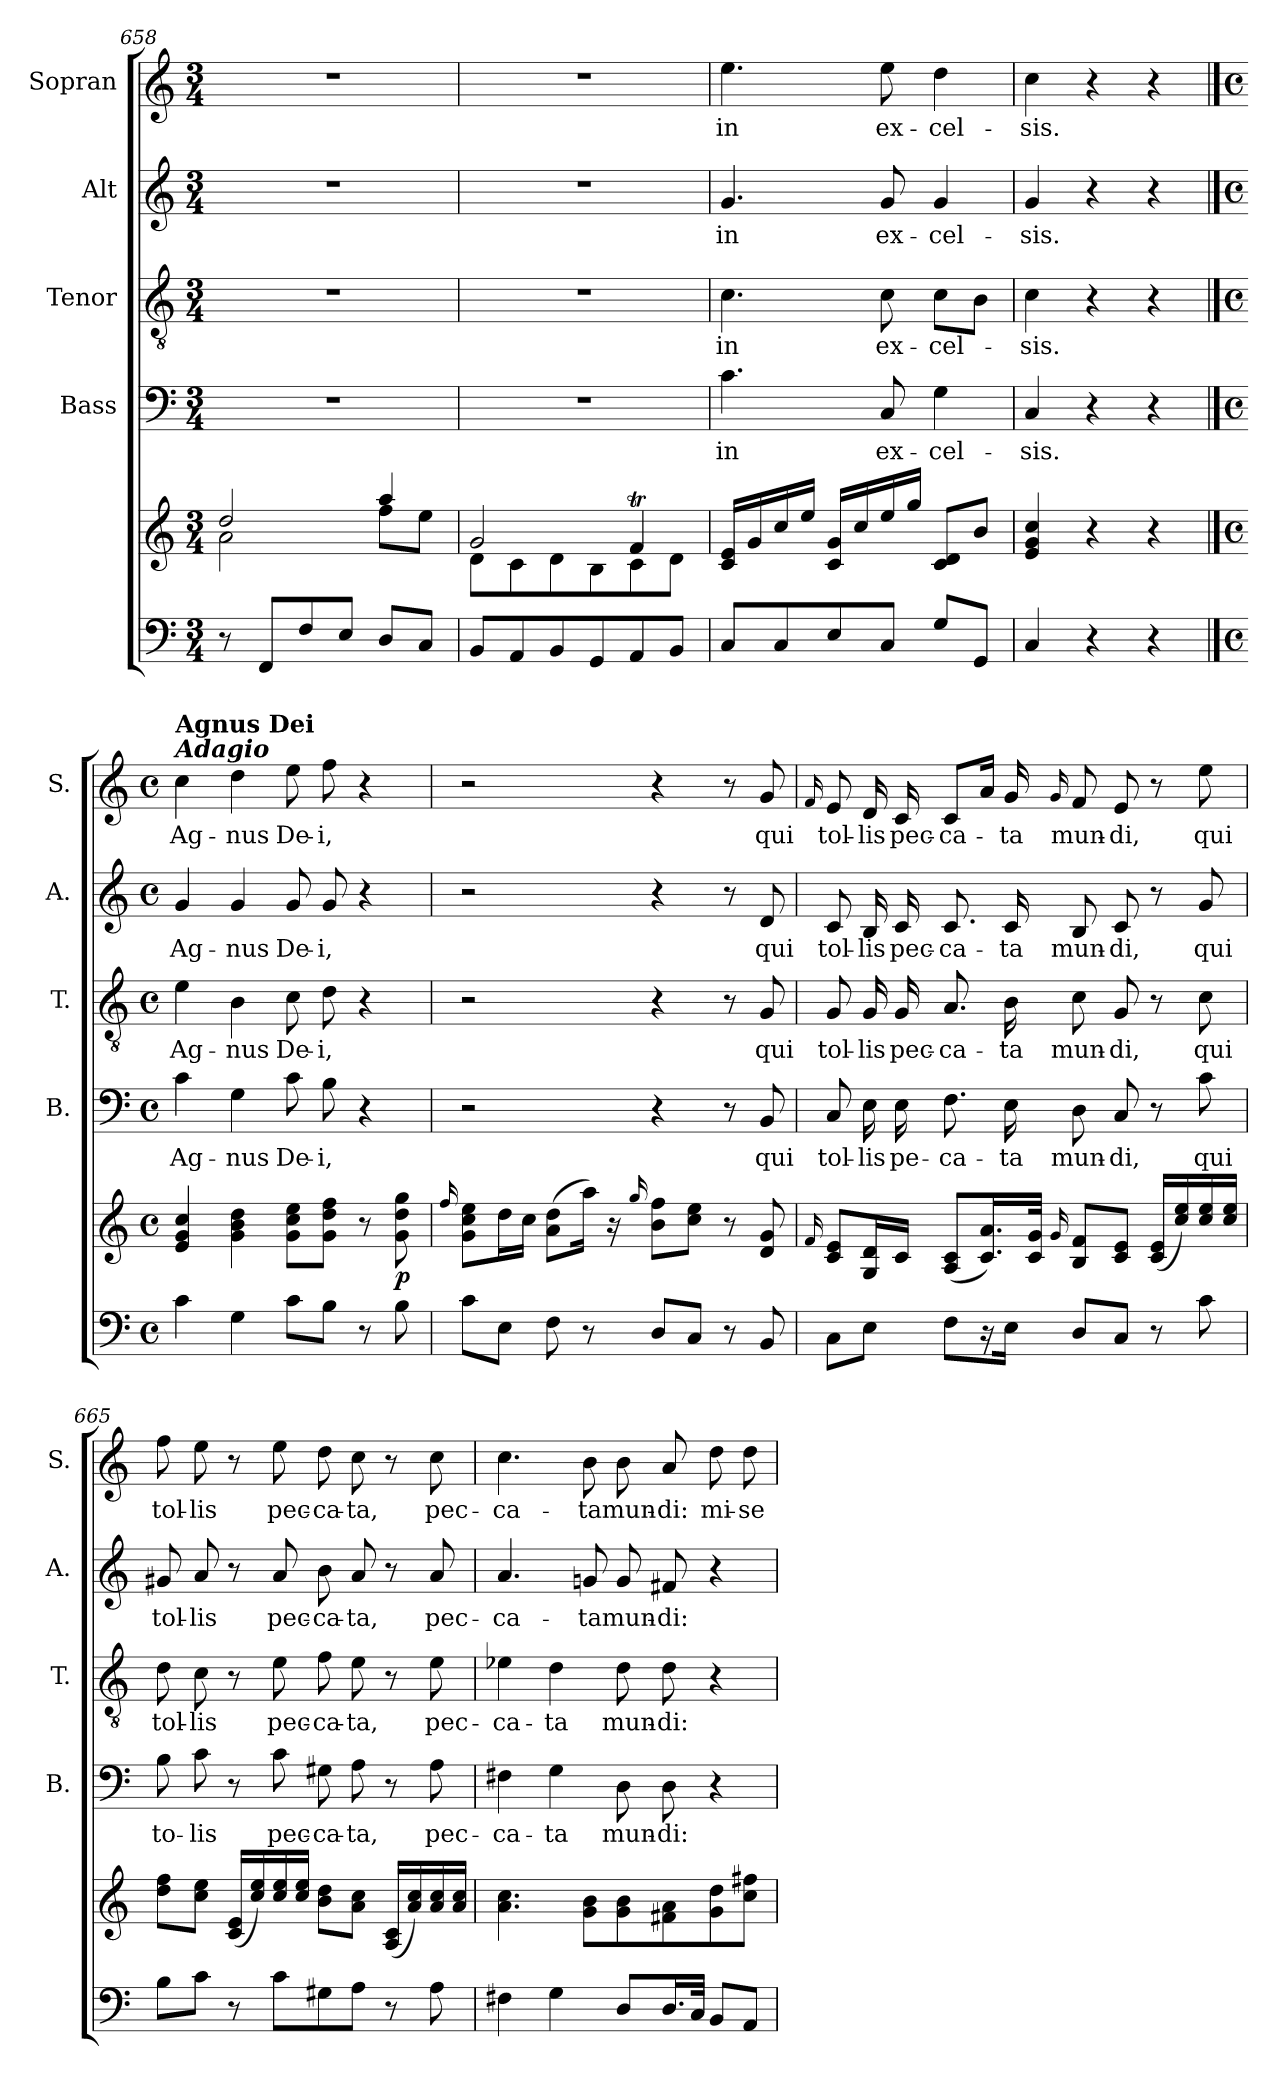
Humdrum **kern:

**kern	**kern	**dynam	**kern	**text	**kern	**text	**kern	**text	**kern	**text
*part5	*part5	*part5	*part4	*part4	*part3	*part3	*part2	*part2	*part1	*part1
*staff6	*staff5	*staff5/6	*staff4	*staff4	*staff3	*staff3	*staff2	*staff2	*staff1	*staff1
*	*	*	*I"Bass	*	*I"Tenor	*	*I"Alt	*	*I"Sopran	*
*	*	*	*I'B.	*	*I'T.	*	*I'A.	*	*I'S.	*
*clefF4	*clefG2	*	*clefF4	*	*clefGv2	*	*clefG2	*	*clefG2	*
*k[]	*k[]	*	*k[]	*	*k[]	*	*k[]	*	*k[]	*
*C:	*C:	*	*C:	*	*C:	*	*C:	*	*C:	*
*M3/4	*M3/4	*	*M3/4	*	*M3/4	*	*M3/4	*	*M3/4	*
=658	=658	=658	=658	=658	=658	=658	=658	=658	=658	=658
*	*^	*	*	*	*	*	*	*	*	*
8r	2dd/	2a\	.	2.r	.	2.r	.	2.r	.	2.r	.
8FF/L	.	.	.	.	.	.	.	.	.	.	.
8F/	.	.	.	.	.	.	.	.	.	.	.
8E/J	.	.	.	.	.	.	.	.	.	.	.
8D/L	4aa/	8ff\L	.	.	.	.	.	.	.	.	.
8C/J	.	8ee\J	.	.	.	.	.	.	.	.	.
=659	=659	=659	=659	=659	=659	=659	=659	=659	=659	=659	=659
8BB/L	2g/	8d\L	.	2.r	.	2.r	.	2.r	.	2.r	.
8AA/	.	8c\	.	.	.	.	.	.	.	.	.
8BB/	.	8d\	.	.	.	.	.	.	.	.	.
8GG/	.	8B\	.	.	.	.	.	.	.	.	.
8AA/	4fT/	8c\	.	.	.	.	.	.	.	.	.
8BB/J	.	8d\J	.	.	.	.	.	.	.	.	.
=660	=660	=660	=660	=660	=660	=660	=660	=660	=660	=660	=660
!	!	!	!	!	!LO:LY:b	!	!LO:LY:b	!	!LO:LY:b	!	!LO:LY:b
*	*v	*v	*	*	*	*	*	*	*	*	*
8C/L	16c/ 16e/LL	.	4.c\	in	4.c\	in	4.g/	in	4.ee\	in
.	16g/	.	.	.	.	.	.	.	.	.
8C/	16cc/	.	.	.	.	.	.	.	.	.
.	16ee/JJ	.	.	.	.	.	.	.	.	.
8E/	16c/ 16g/LL	.	.	.	.	.	.	.	.	.
.	16cc/	.	.	.	.	.	.	.	.	.
!	!	!	!	!LO:LY:b	!	!LO:LY:b	!	!LO:LY:b	!	!LO:LY:b
8C/J	16ee/	.	8C/	ex-	8c\	ex-	8g/	ex-	8ee\	ex-
.	16gg/JJ	.	.	.	.	.	.	.	.	.
!	!	!	!	!LO:LY:b	!	!LO:LY:b	!	!LO:LY:b	!	!LO:LY:b
8G/L	8c/ 8d/L	.	4G\	-cel-	8c\L	-cel-	4g/	-cel-	4dd\	-cel-
8GG/J	8b/J	.	.	.	8B\J	.	.	.	.	.
=661	=661	=661	=661	=661	=661	=661	=661	=661	=661	=661
!	!	!	!	!LO:LY:b	!	!LO:LY:b	!	!LO:LY:b	!	!LO:LY:b
4C/	4e/ 4g/ 4cc/	.	4C/	-sis.	4c\	-sis.	4g/	-sis.	4cc\	-sis.
4r	4r	.	4r	.	4r	.	4r	.	4r	.
4r	4r	.	4r	.	4r	.	4r	.	4r	.
!!LO:PB:g=z
==662	==662	==662	==662	==662	==662	==662	==662	==662	==662	==662
*M4/4	*M4/4	*	*M4/4	*	*M4/4	*	*M4/4	*	*M4/4	*
*met(c)	*met(c)	*	*met(c)	*	*met(c)	*	*met(c)	*	*met(c)	*
!	!	!	!	!	!	!	!	!	!LO:TX:a:Bi:t=Adagio	!
!	!	!	!	!	!	!	!	!	!LO:TX:a:B:t=Agnus Dei	!
!	!	!	!	!LO:LY:b	!	!LO:LY:b	!	!LO:LY:b	!	!LO:LY:b
4c\	4e/ 4g/ 4cc/	.	4c\	Ag-	4e\	Ag-	4g/	Ag-	4cc\	Ag-
!	!	!	!	!LO:LY:b	!	!LO:LY:b	!	!LO:LY:b	!	!LO:LY:b
4G\	4g\ 4b\ 4dd\	.	4G\	-nus	4B\	-nus	4g/	-nus	4dd\	-nus
!	!	!	!	!LO:LY:b	!	!LO:LY:b	!	!LO:LY:b	!	!LO:LY:b
8c\L	8g\ 8cc\ 8ee\L	.	8c\	De-	8c\	De-	8g/	De-	8ee\	De-
!	!	!	!	!LO:LY:b	!	!LO:LY:b	!	!LO:LY:b	!	!LO:LY:b
8B\J	8g\ 8dd\ 8ff\J	.	8B\	-i,	8d\	-i,	8g/	-i,	8ff\	-i,
8r	8r	.	4r	.	4r	.	4r	.	4r	.
!	!	!LO:DY:b	!	!	!	!	!	!	!	!
8B\	8g\ 8dd\ 8gg\	p	.	.	.	.	.	.	.	.
=663	=663	=663	=663	=663	=663	=663	=663	=663	=663	=663
.	16qqff/	.	.	.	.	.	.	.	.	.
8c\L	8g\ 8cc\ 8ee\L	.	2r	.	2r	.	2r	.	2r	.
8E\J	16dd\L	.	.	.	.	.	.	.	.	.
.	16cc\JJ	.	.	.	.	.	.	.	.	.
8F\	(>8a\ 8dd\L	.	.	.	.	.	.	.	.	.
8r	16aa\Jk)	.	.	.	.	.	.	.	.	.
.	16r	.	.	.	.	.	.	.	.	.
.	16qqgg/	.	.	.	.	.	.	.	.	.
8D/L	8b\ 8ff\L	.	4r	.	4r	.	4r	.	4r	.
8C/J	8cc\ 8ee\J	.	.	.	.	.	.	.	.	.
8r	8r	.	8r	.	8r	.	8r	.	8r	.
!	!	!	!	!LO:LY:b	!	!LO:LY:b	!	!LO:LY:b	!	!LO:LY:b
8BB/	8d/ 8g/	.	8BB/	qui	8G/	qui	8d/	qui	8g/	qui
=664	=664	=664	=664	=664	=664	=664	=664	=664	=664	=664
.	16qqf/	.	.	.	.	.	.	.	16qqf/	.
!	!	!	!	!LO:LY:b	!	!LO:LY:b	!	!LO:LY:b	!	!LO:LY:b
8C\L	8c/ 8e/L	.	8C/	tol-	8G/	tol-	8c/	tol-	8e/	tol-
!	!	!	!	!LO:LY:b	!	!LO:LY:b	!	!LO:LY:b	!	!LO:LY:b
8E\J	16G/ 16d/L	.	16E\	-lis	16G/	-lis	16B/	-lis	16d/	-lis
!	!	!	!	!LO:LY:b	!	!LO:LY:b	!	!LO:LY:b	!	!LO:LY:b
.	16c/JJ	.	16E\	pe-	16G/	pec-	16c/	pec-	16c/	pec-
!	!	!	!	!LO:LY:b	!	!LO:LY:b	!	!LO:LY:b	!	!LO:LY:b
8F\L	(<8A/ 8c/L	.	8.F\	-ca-	8.A/	-ca-	8.c/	-ca-	8c/L	-ca-
16r	16.c/ 16.a/L)	.	.	.	.	.	.	.	16a/Jk	.
!	!	!	!	!LO:LY:b	!	!LO:LY:b	!	!LO:LY:b	!	!LO:LY:b
16E\Jk	.	.	16E\	-ta	16B\	-ta	16c/	-ta	16g/	-ta
.	32c/ 32g/JJk	.	.	.	.	.	.	.	.	.
.	16qqg/	.	.	.	.	.	.	.	16qqg/	.
!	!	!	!	!LO:LY:b	!	!LO:LY:b	!	!LO:LY:b	!	!LO:LY:b
8D/L	8B/ 8f/L	.	8D\	mun-	8c\	mun-	8B/	mun-	8f/	mun-
!	!	!	!	!LO:LY:b	!	!LO:LY:b	!	!LO:LY:b	!	!LO:LY:b
8C/J	8c/ 8e/J	.	8C/	-di,	8G/	-di,	8c/	-di,	8e/	-di,
8r	(<16c/ 16e/LL	.	8r	.	8r	.	8r	.	8r	.
.	16cc/ 16ee/)	.	.	.	.	.	.	.	.	.
!	!	!	!	!LO:LY:b	!	!LO:LY:b	!	!LO:LY:b	!	!LO:LY:b
8c\	16cc/ 16ee/	.	8c\	qui	8c\	qui	8g/	qui	8ee\	qui
.	16cc/ 16ee/JJ	.	.	.	.	.	.	.	.	.
!!LO:LB:g=z
=665	=665	=665	=665	=665	=665	=665	=665	=665	=665	=665
!	!	!	!	!LO:LY:b	!	!LO:LY:b	!	!LO:LY:b	!	!LO:LY:b
8B\L	8dd\ 8ff\L	.	8B\	to-	8d\	tol-	8g#X/	tol-	8ff\	tol-
!	!	!	!	!LO:LY:b	!	!LO:LY:b	!	!LO:LY:b	!	!LO:LY:b
8c\J	8cc\ 8ee\J	.	8c\	-lis	8c\	-lis	8a/	-lis	8ee\	-lis
8r	(<16c/ 16e/LL	.	8r	.	8r	.	8r	.	8r	.
.	16cc/ 16ee/)	.	.	.	.	.	.	.	.	.
!	!	!	!	!LO:LY:b	!	!LO:LY:b	!	!LO:LY:b	!	!LO:LY:b
8c\L	16cc/ 16ee/	.	8c\	pec-	8e\	pec-	8a/	pec-	8ee\	pec-
.	16cc/ 16ee/JJ	.	.	.	.	.	.	.	.	.
!	!	!	!	!LO:LY:b	!	!LO:LY:b	!	!LO:LY:b	!	!LO:LY:b
8G#X\	8b\ 8dd\L	.	8G#X\	-ca-	8f\	-ca-	8b\	-ca-	8dd\	-ca-
!	!	!	!	!LO:LY:b	!	!LO:LY:b	!	!LO:LY:b	!	!LO:LY:b
8A\J	8a\ 8cc\J	.	8A\	-ta,	8e\	-ta,	8a/	-ta,	8cc\	-ta,
8r	(<16A/ 16c/LL	.	8r	.	8r	.	8r	.	8r	.
.	16a/ 16cc/)	.	.	.	.	.	.	.	.	.
!	!	!	!	!LO:LY:b	!	!LO:LY:b	!	!LO:LY:b	!	!LO:LY:b
8A\	16a/ 16cc/	.	8A\	pec-	8e\	pec-	8a/	pec-	8cc\	pec-
.	16a/ 16cc/JJ	.	.	.	.	.	.	.	.	.
=666	=666	=666	=666	=666	=666	=666	=666	=666	=666	=666
!	!	!	!	!LO:LY:b	!	!LO:LY:b	!	!LO:LY:b	!	!LO:LY:b
4F#X\	4.a\ 4.cc\	.	4F#X\	-ca-	4e-X\	-ca-	4.a/	-ca-	4.cc\	-ca-
!	!	!	!	!LO:LY:b	!	!LO:LY:b	!	!	!	!
4G\	.	.	4G\	-ta	4d\	-ta	.	.	.	.
!	!	!	!	!	!	!	!	!LO:LY:b	!	!LO:LY:b
.	8g\ 8b\L	.	.	.	.	.	8gn/	-ta	8b\	-ta
!	!	!	!	!LO:LY:b	!	!LO:LY:b	!	!LO:LY:b	!	!LO:LY:b
8D/L	8g\ 8b\	.	8D\	mun-	8d\	mun-	8g/	mun-	8b\	mun-
!	!	!	!	!LO:LY:b	!	!LO:LY:b	!	!LO:LY:b	!	!LO:LY:b
16.D/L	8f#X\ 8a\	.	8D\	-di:	8d\	-di:	8f#X/	-di:	8a/	-di:
32C/JJk	.	.	.	.	.	.	.	.	.	.
!	!	!	!	!	!	!	!	!	!	!LO:LY:b
8BB/L	8g\ 8dd\	.	4r	.	4r	.	4r	.	8dd\	mi-
!	!	!	!	!	!	!	!	!	!	!LO:LY:b
8AA/J	8cc\ 8ff#X\J	.	.	.	.	.	.	.	8dd\	-se-
=	=	=	=	=	=	=	=	=	=	=
*-	*-	*-	*-	*-	*-	*-	*-	*-	*-	*-
